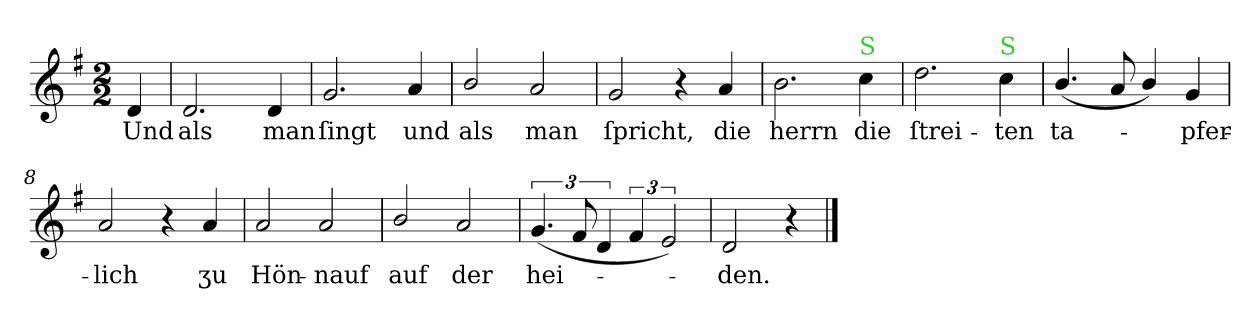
**kern	**text
*part1	*part1
*staff1	*staff1
*k[f#]	*
*M2/2	*
=	=
4d	Und
=1	=1
2.d	als
4d	man
=2	=2
2.g	ſingt
4a	und
=3	=3
2b/	als
2a	man
=4	=4
2g	ſpricht,
4r	.
4a	die
=5	=5
2.b	herrn
!LO:TX:a:color=limegreen:t=S	!
4cc	die
=6	=6
2.dd	ſtrei-
!LO:TX:a:color=limegreen:t=S	!
4cc	-ten
=7	=7
(4.b/	ta-
8a	.
4b/)	.
4g	-pfer-
=8	=8
2a	-lich
4r	.
4a	ʒu
=9	=9
2a	Hön-
2a	-nauf
=10	=10
2b/	auf
2a	der
=11	=11
(6.g	hei-
12f#	.
6d	.
6f#	.
3e)	.
=12	=12
2d	-den.
4r	.
==	==
*-	*-
